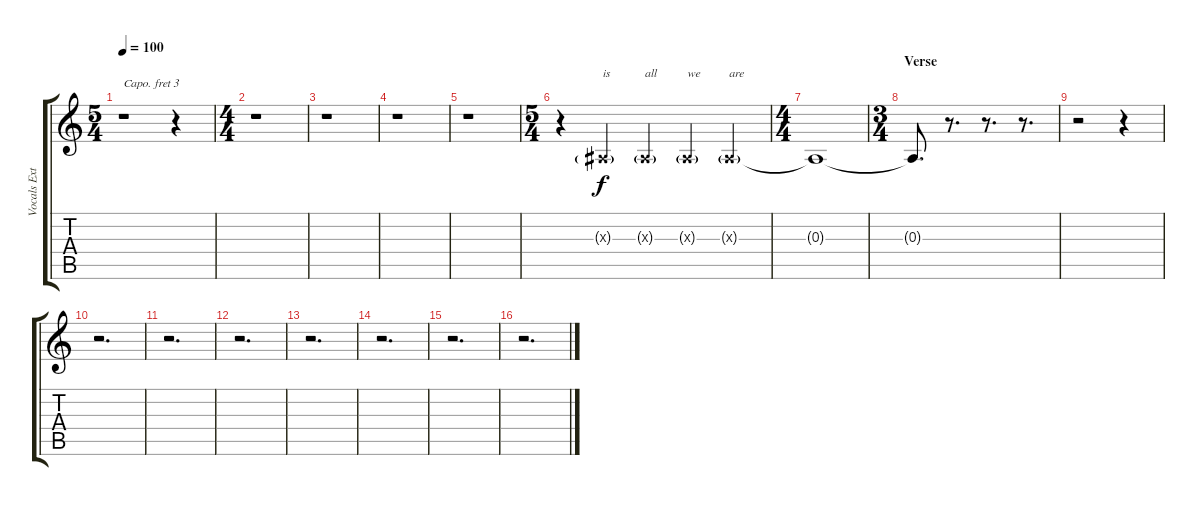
\track ("Vocals Extra" "Vocals Ext") {instrument lead6voice}
\staff {score tabs}
\capo 3
\tuning (E4 B3 G3 D3 A2 E2) {hide}
\ts (5 4)
\tempo 100
\clef g2
\ks c
r.1{dy f} r.4 |
\ts (4 4)
r.1 |
r.1 |
r.1 |
r.1 |
\ts (5 4)
r.4 0.3{g x}.4{txt "is"} 0.3{g x}.4{txt "all"} 0.3{g x}.4{txt "we"} 0.3{g x}.4{txt "are"} |
\ts (4 4)
0.3{t}.1 |
\ts (3 4)
\section ("" "Verse")
0.3{t}.8{d} r.8{d} r.8{d} r.8{d} |
r.2 r.4 |
r.2{d} |
r.2{d} |
r.2{d} |
r.2{d} |
r.2{d} |
r.2{d} |
r.2{d}
